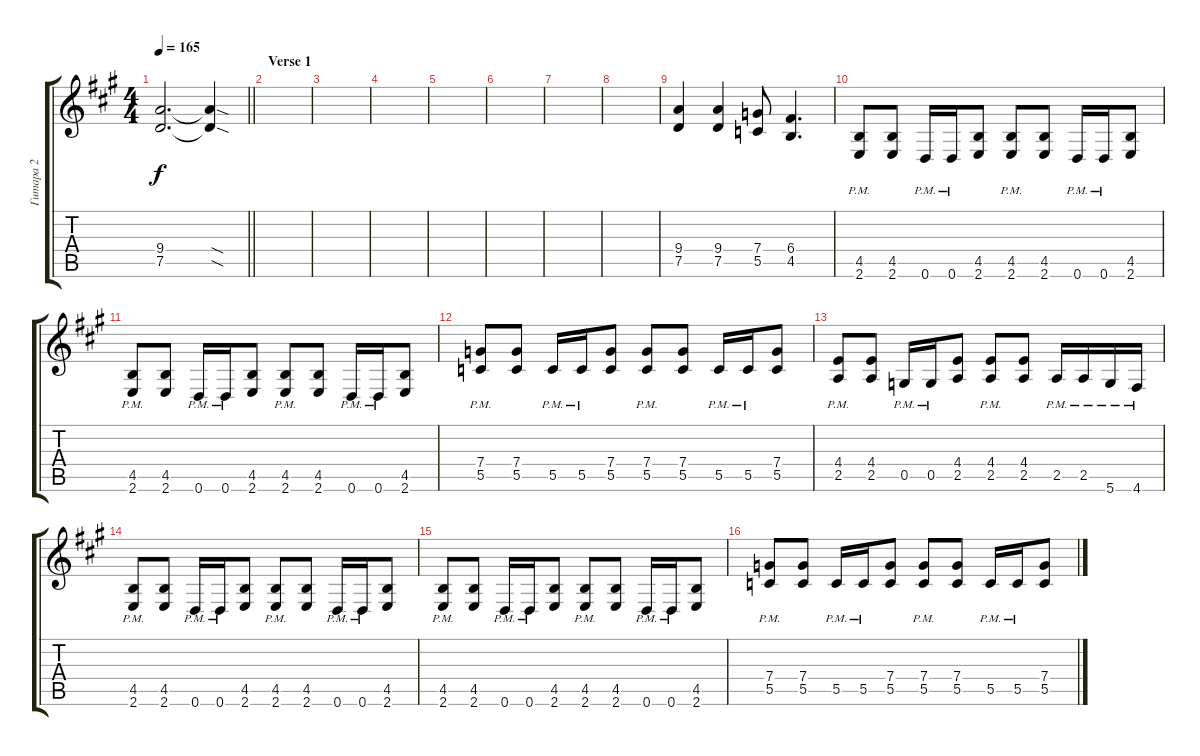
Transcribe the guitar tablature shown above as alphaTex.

\track ("Гитара 2" "Гитара 2") {instrument distortionguitar}
\staff {score tabs}
\tuning (D4 A3 F3 C3 G2 D2) {hide}
\ts (4 4)
\tempo 165
\clef g2
\barLineRight lightlight
\ks f#minor
(9.4 7.5).2{d dy f} (9.4{sod t} 7.5{sod t}).4 |
\section ("" "Verse 1")
|
|
|
|
|
|
|
(9.4 7.5).4 (9.4 7.5).4 (7.4 5.5).8 (6.4 4.5).4{d} |
(4.5{pm} 2.6{pm}).8 (4.5 2.6).8 0.6{pm}.16 0.6{pm}.16 (4.5 2.6).8 (4.5{pm} 2.6{pm}).8 (4.5 2.6).8 0.6{pm}.16 0.6{pm}.16 (4.5 2.6).8 |
(4.5{pm} 2.6{pm}).8 (4.5 2.6).8 0.6{pm}.16 0.6{pm}.16 (4.5 2.6).8 (4.5{pm} 2.6{pm}).8 (4.5 2.6).8 0.6{pm}.16 0.6{pm}.16 (4.5 2.6).8 |
(7.4{pm} 5.5{pm}).8 (7.4 5.5).8 5.5{pm}.16 5.5{pm}.16 (7.4 5.5).8 (7.4{pm} 5.5{pm}).8 (7.4 5.5).8 5.5{pm}.16 5.5{pm}.16 (7.4 5.5).8 |
(4.4{pm} 2.5{pm}).8 (4.4 2.5).8 0.5{pm}.16 0.5{pm}.16 (4.4 2.5).8 (4.4{pm} 2.5{pm}).8 (4.4 2.5).8 2.5{pm}.16 2.5{pm}.16 5.6{pm}.16 4.6{pm}.16 |
(4.5{pm} 2.6{pm}).8 (4.5 2.6).8 0.6{pm}.16 0.6{pm}.16 (4.5 2.6).8 (4.5{pm} 2.6{pm}).8 (4.5 2.6).8 0.6{pm}.16 0.6{pm}.16 (4.5 2.6).8 |
(4.5{pm} 2.6{pm}).8 (4.5 2.6).8 0.6{pm}.16 0.6{pm}.16 (4.5 2.6).8 (4.5{pm} 2.6{pm}).8 (4.5 2.6).8 0.6{pm}.16 0.6{pm}.16 (4.5 2.6).8 |
(7.4{pm} 5.5{pm}).8 (7.4 5.5).8 5.5{pm}.16 5.5{pm}.16 (7.4 5.5).8 (7.4{pm} 5.5{pm}).8 (7.4 5.5).8 5.5{pm}.16 5.5{pm}.16 (7.4 5.5).8
